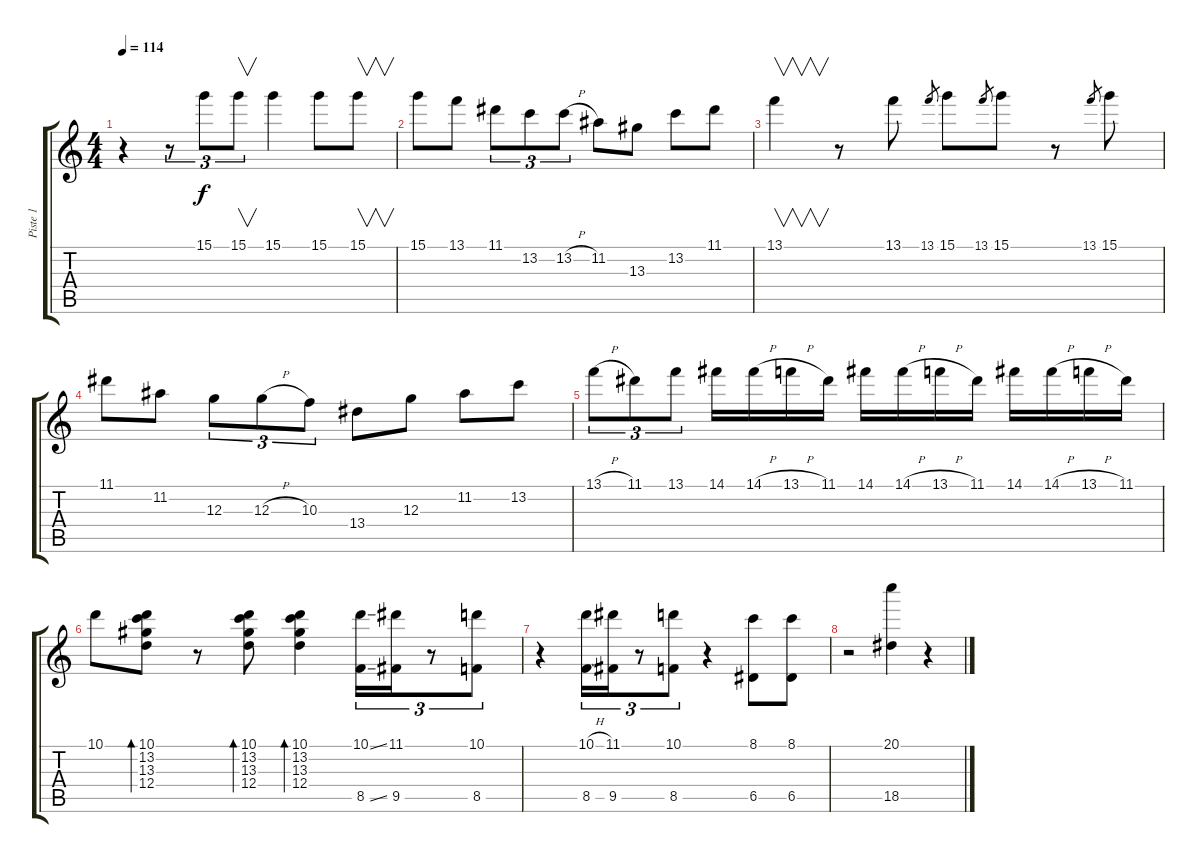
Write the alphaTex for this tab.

\track ("Piste 1" "Piste 1") {instrument acousticguitarnylon}
\staff {score tabs}
\tuning (E4 B3 G3 D3 A2 E2) {hide}
\ts (4 4)
\tempo 114
\clef g2
\ks c
r.4{dy f} r.8{tu (3 2)} 15.1.8{tu (3 2)} 15.1.8{v tu (3 2)} 15.1.4 15.1.8 15.1.8{v} |
15.1.8 13.1.8 11.1.8{tu (3 2)} 13.2.8{tu (3 2)} 13.2{h}.8{tu (3 2)} 11.2.8 13.3.8 13.2.8 11.1.8 |
13.1.4{v} r.8 13.1.8 13.1.8{gr} 15.1.8 13.1.8{gr} 15.1.8 r.8 13.1.8{gr} 15.1.8 |
11.1.8 11.2.8 12.3.8{tu (3 2)} 12.3{h}.8{tu (3 2)} 10.3.8{tu (3 2)} 13.4.8 12.3.8 11.2.8 13.2.8 |
13.1{h}.8{tu (3 2)} 11.1.8{tu (3 2)} 13.1.8{tu (3 2)} 14.1.16 14.1{h}.16 13.1{h}.16 11.1.16 14.1.16 14.1{h}.16 13.1{h}.16 11.1.16 14.1.16 14.1{h}.16 13.1{h}.16 11.1.16 |
10.1.8 (10.1 13.2 13.3 12.4).8{bd 240} r.8 (10.1 13.2 13.3 12.4).8{bd 240} (10.1 13.2 13.3 12.4).4{bd 240} (10.1{ss} 8.5{ss}).16{tu (3 2)} (11.1 9.5).16{tu (3 2)} r.8{tu (3 2)} (10.1 8.5).8{tu (3 2)} |
r.4 (10.1{h} 8.5{h}).16{tu (3 2)} (11.1 9.5).16{tu (3 2)} r.8{tu (3 2)} (10.1 8.5).8{tu (3 2)} r.4 (8.1 6.5).8 (8.1 6.5).8 |
r.2 (20.1 18.5).4 r.4
